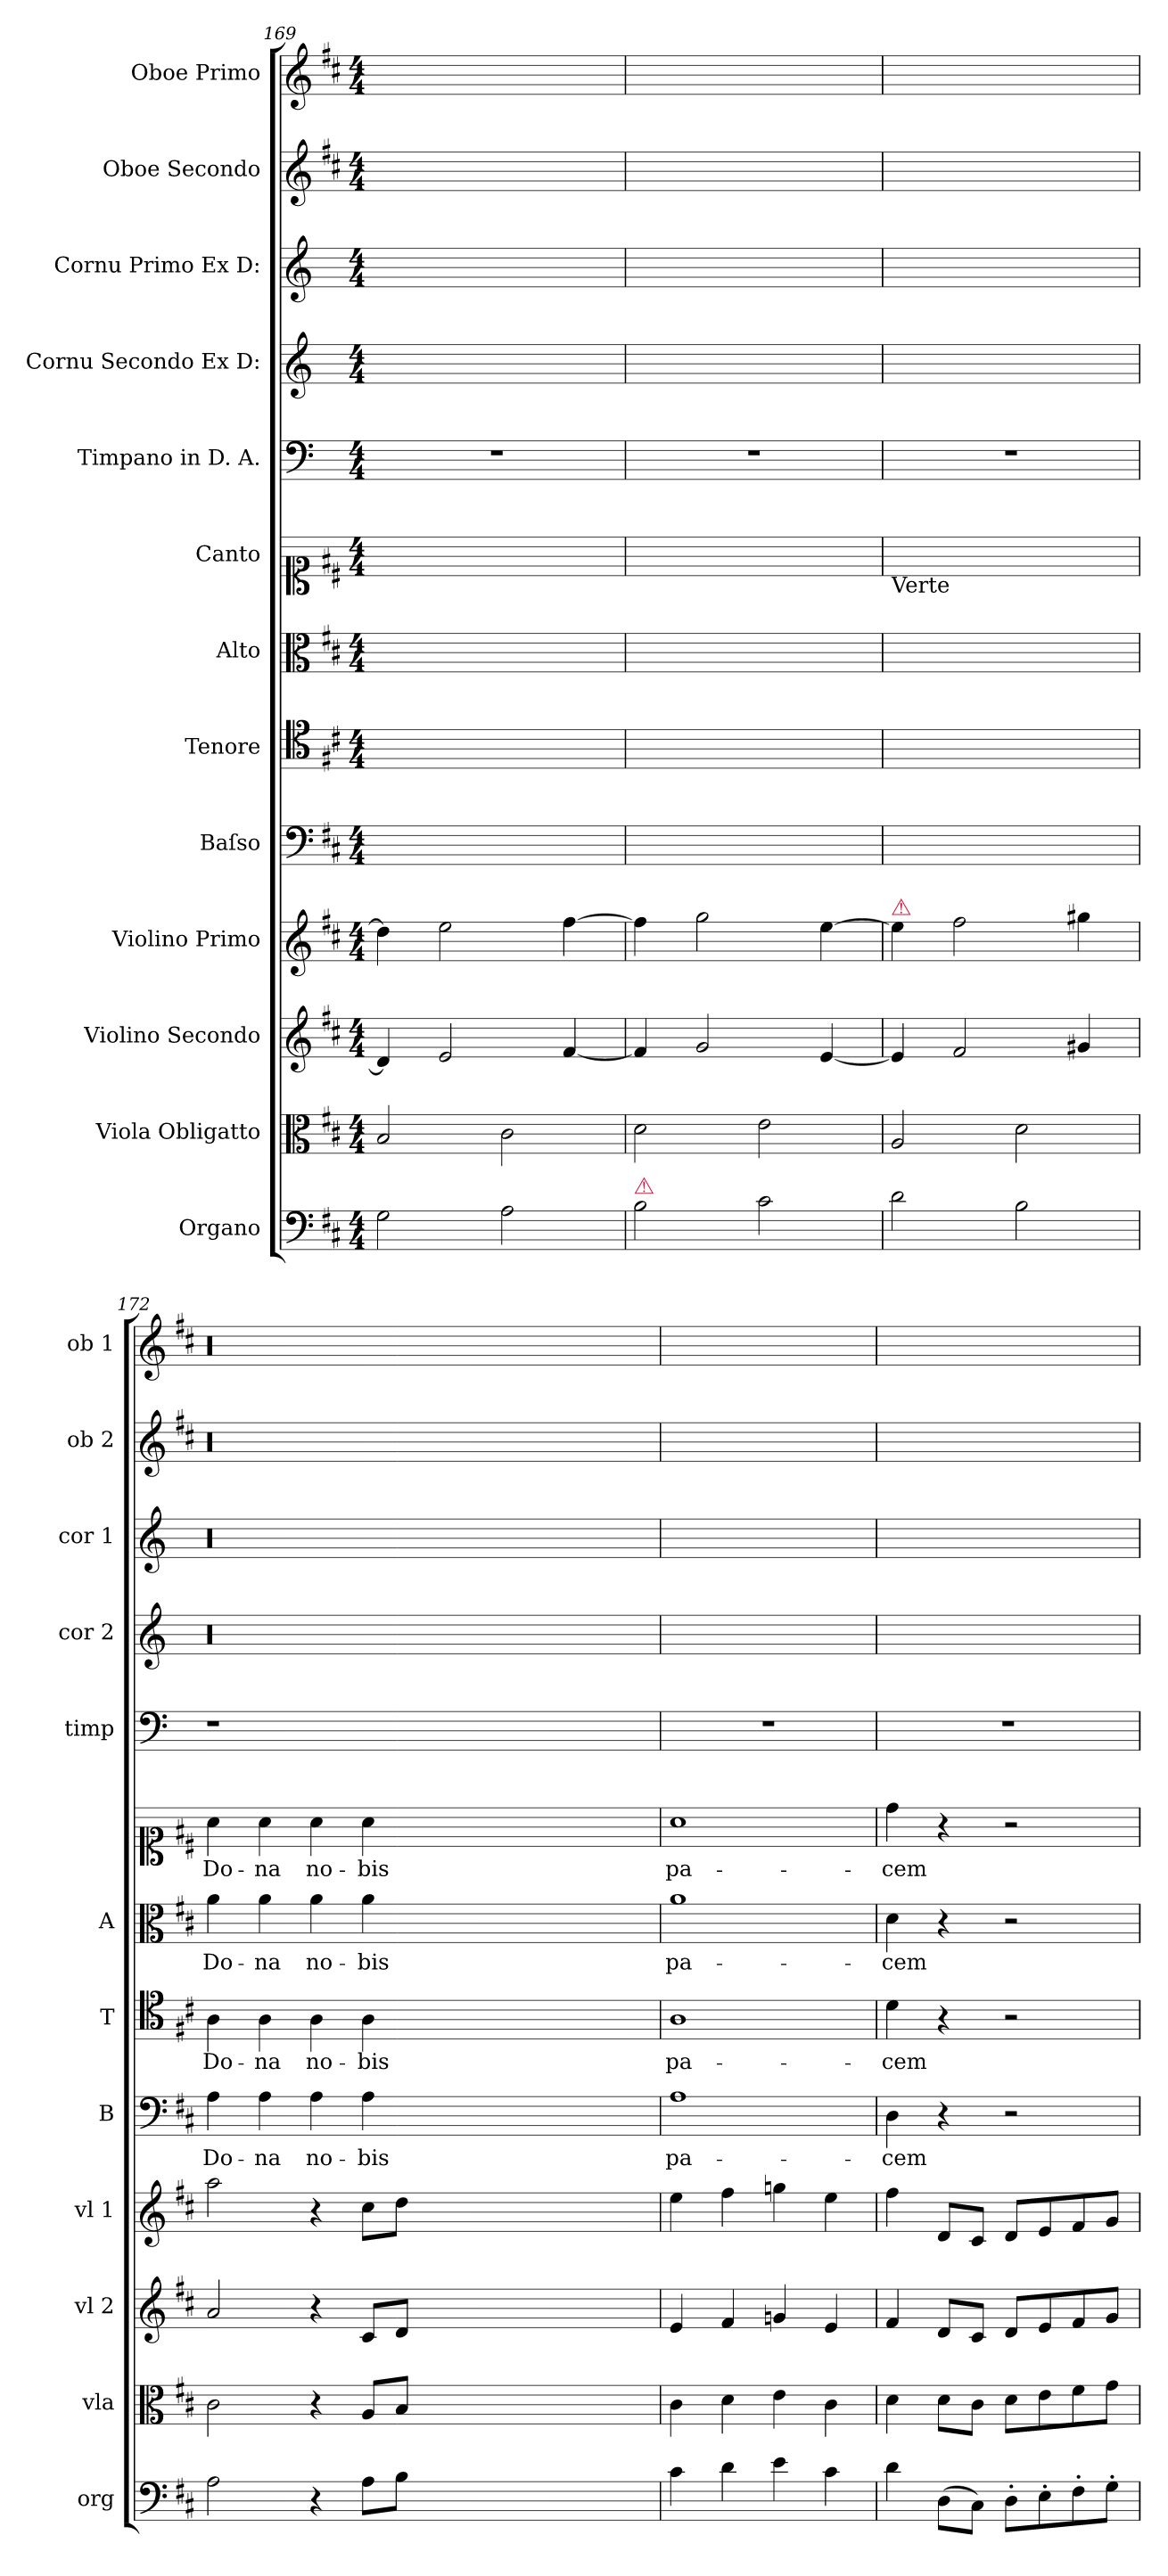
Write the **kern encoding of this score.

**kern	**dynam	**kern	**kern	**dynam	**kern	**dynam	**kern	**text	**kern	**text	**kern	**text	**kern	**text	**kern	**kern	**kern	**kern	**kern
*part13	*part13	*part12	*part11	*part11	*part10	*part10	*part9	*part9	*part8	*part8	*part7	*part7	*part6	*part6	*part5	*part4	*part3	*part2	*part1
*staff13	*staff13	*staff12	*staff11	*staff11	*staff10	*staff10	*staff9	*staff9	*staff8	*staff8	*staff7	*staff7	*staff6	*staff6	*staff5	*staff4	*staff3	*staff2	*staff1
*I"Organo	*	*I"Viola Obligatto	*I"Violino Secondo	*	*I"Violino Primo	*	*I"Baſso	*	*I"Tenore	*	*I"Alto	*	*I"Canto	*	*I"Timpano in D. A.	*I"Cornu Secondo Ex D:	*I"Cornu Primo Ex D:	*I"Oboe Secondo	*I"Oboe Primo
*I'org	*	*I'vla	*I'vl 2	*	*I'vl 1	*	*I'B	*	*I'T	*	*I'A	*	*	*	*I'timp	*I'cor 2	*I'cor 1	*I'ob 2	*I'ob 1
*clefF4	*	*clefC3	*clefG2	*	*clefG2	*	*clefF4	*	*clefC4	*	*clefC3	*	*clefC1	*	*clefF4	*clefG2	*clefG2	*clefG2	*clefG2
*	*	*	*	*	*	*	*	*	*	*	*	*	*	*	*	*ITrd6c10	*ITrd6c10	*	*
*k[f#c#]	*	*k[f#c#]	*k[f#c#]	*	*k[f#c#]	*	*k[f#c#]	*	*k[f#c#]	*	*k[f#c#]	*	*k[f#c#]	*	*k[]	*k[f#c#]	*k[f#c#]	*k[f#c#]	*k[f#c#]
*D:	*	*D:	*D:	*	*D:	*	*D:	*	*D:	*	*D:	*	*D:	*	*	*	*	*D:	*D:
*M4/4	*	*M4/4	*M4/4	*	*M4/4	*	*M4/4	*	*M4/4	*	*M4/4	*	*M4/4	*	*M4/4	*M4/4	*M4/4	*M4/4	*M4/4
=169	=169	=169	=169	=169	=169	=169	=169	=169	=169	=169	=169	=169	=169	=169	=169	=169	=169	=169	=169
2G\	.	2B/	4d#/]	.	4dd#\]	.	1ryy	.	1ryy	.	1ryy	.	1ryy	.	1r	1ryy	1ryy	1ryy	1ryy
.	.	.	2e/	.	2ee\	.	.	.	.	.	.	.	.	.	.	.	.	.	.
2A\	.	2c#\	.	.	.	.	.	.	.	.	.	.	.	.	.	.	.	.	.
.	.	.	[4f#/	.	[4ff#\	.	.	.	.	.	.	.	.	.	.	.	.	.	.
=170	=170	=170	=170	=170	=170	=170	=170	=170	=170	=170	=170	=170	=170	=170	=170	=170	=170	=170	=170
!LO:TX:a:color=crimson:t=⚠	!	!	!	!	!	!	!	!	!	!	!	!	!	!	!	!	!	!	!
2B\	.	2d\	4f#/]	.	4ff#\]	.	1ryy	.	1ryy	.	1ryy	.	1ryy	.	1r	1ryy	1ryy	1ryy	1ryy
.	.	.	2g/	.	2gg\	.	.	.	.	.	.	.	.	.	.	.	.	.	.
2c#\	.	2e\	.	.	.	.	.	.	.	.	.	.	.	.	.	.	.	.	.
.	.	.	[4e/	.	[4ee\	.	.	.	.	.	.	.	.	.	.	.	.	.	.
=171	=171	=171	=171	=171	=171	=171	=171	=171	=171	=171	=171	=171	=171	=171	=171	=171	=171	=171	=171
!	!	!	!	!	!	!	!	!	!	!	!	!	!LO:TX:b:t=Verte	!	!	!	!	!	!
!	!	!	!	!	!LO:TX:a:color=crimson:t=⚠	!	!	!	!	!	!	!	!	!	!	!	!	!	!
2d\	.	2A/	4e/]	.	4ee\]	.	1ryy	.	1ryy	.	1ryy	.	1ryy	.	1r	1ryy	1ryy	1ryy	1ryy
.	.	.	2f#/	.	2ff#\	.	.	.	.	.	.	.	.	.	.	.	.	.	.
2B\	.	2d\	.	.	.	.	.	.	.	.	.	.	.	.	.	.	.	.	.
.	.	.	4g#X/	.	4gg#X\	.	.	.	.	.	.	.	.	.	.	.	.	.	.
=172	=172	=172	=172	=172	=172	=172	=172	=172	=172	=172	=172	=172	=172	=172	=172	=172	=172	=172	=172
2A\	.	2c#\	2a/	.	2aa\	.	4A\	Do-	4A\	Do-	4a\	Do-	4a\	Do-	1r	00r	00r	00r	00r
.	.	.	.	.	.	.	4A\	-na	4A\	-na	4a\	-na	4a\	-na	.	.	.	.	.
4r	.	4r	4r	.	4r	.	4A\	no-	4A\	no-	4a\	no-	4a\	no-	.	.	.	.	.
!	!LO:DY:b	!	!	!LO:DY:a:rj	!	!LO:DY:a:rj	!	!	!	!	!	!	!	!	!	!	!	!	!
8A\L	poco for	8A/L	8c#/L	poco f&colon;	8cc#\L	poco f.	4A\	-bis	4A\	-bis	4a\	-bis	4a\	-bis	.	.	.	.	.
8B\J	.	8B/J	8d/J	.	8dd\J	.	.	.	.	.	.	.	.	.	.	.	.	.	.
0.ryy	.	0.ryy	0.ryy	.	0.ryy	.	0.ryy	.	0.ryy	.	0.ryy	.	0.ryy	.	0.ryy	.	.	.	.
=173	=173	=173	=173	=173	=173	=173	=173	=173	=173	=173	=173	=173	=173	=173	=173	=173	=173	=173	=173
4c#\	.	4c#\	4e/	.	4ee\	.	1A	pa-	1A	pa-	1a	pa-	1a	pa-	1r	1ryy	1ryy	1ryy	1ryy
4d\	.	4d\	4f#/	.	4ff#\	.	.	.	.	.	.	.	.	.	.	.	.	.	.
4e\	.	4e\	4gn/	.	4ggn\	.	.	.	.	.	.	.	.	.	.	.	.	.	.
4c#\	.	4c#\	4e/	.	4ee\	.	.	.	.	.	.	.	.	.	.	.	.	.	.
=174	=174	=174	=174	=174	=174	=174	=174	=174	=174	=174	=174	=174	=174	=174	=174	=174	=174	=174	=174
4d\	.	4d\	4f#/	.	4ff#\	.	4D\	-cem	4d\	-cem	4d\	-cem	4dd\	-cem	1r	1ryy	1ryy	1ryy	1ryy
(8D\L	.	8d\L	8d/L	.	8d/L	.	4r	.	4r	.	4r	.	4r	.	.	.	.	.	.
8C#\J)	.	8c#\J	8c#/J	.	8c#/J	.	.	.	.	.	.	.	.	.	.	.	.	.	.
8D'\L	.	8d\L	8d/L	.	8d/L	.	2r	.	2r	.	2r	.	2r	.	.	.	.	.	.
8E'\	.	8e\	8e/	.	8e/	.	.	.	.	.	.	.	.	.	.	.	.	.	.
8F#'\	.	8f#\	8f#/	.	8f#/	.	.	.	.	.	.	.	.	.	.	.	.	.	.
8G'\J	.	8g\J	8g/J	.	8g/J	.	.	.	.	.	.	.	.	.	.	.	.	.	.
=	=	=	=	=	=	=	=	=	=	=	=	=	=	=	=	=	=	=	=
*-	*-	*-	*-	*-	*-	*-	*-	*-	*-	*-	*-	*-	*-	*-	*-	*-	*-	*-	*-
